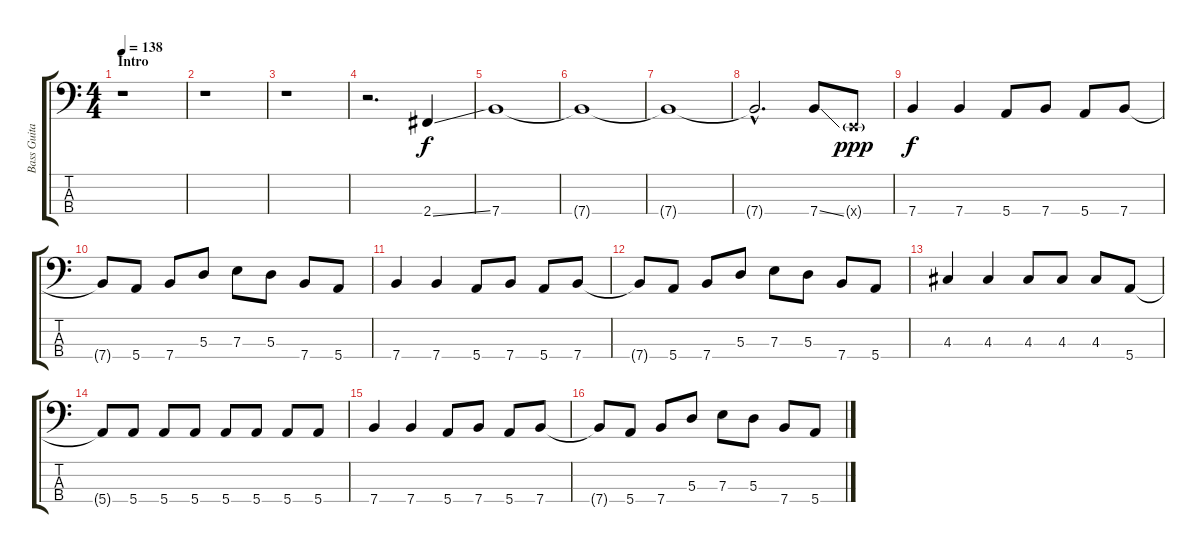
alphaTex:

\track ("Bass Guitar" "Bass Guita") {instrument electricbasspick}
\staff {score tabs}
\tuning (G2 D2 A1 E1) {hide}
\ts (4 4)
\section ("" "Intro")
\tempo 138
\clef f4
\ks c
r.1{dy f instrument electricbasspick} |
r.1 |
r.1 |
r.2{d} 2.4{ss}.4 |
7.4.1 |
7.4{t}.1 |
7.4{t}.1 |
7.4{hac t}.2{d} 7.4{ss}.8 0.4{g x}.8{dy ppp} |
7.4.4{dy f} 7.4.4 5.4.8 7.4.8 5.4.8 7.4.8 |
7.4{t}.8 5.4.8 7.4.8 5.3.8 7.3.8 5.3.8 7.4.8 5.4.8 |
7.4.4 7.4.4 5.4.8 7.4.8 5.4.8 7.4.8 |
7.4{t}.8 5.4.8 7.4.8 5.3.8 7.3.8 5.3.8 7.4.8 5.4.8 |
4.3.4 4.3.4 4.3.8 4.3.8 4.3.8 5.4.8 |
5.4{t}.8 5.4.8 5.4.8 5.4.8 5.4.8 5.4.8 5.4.8 5.4.8 |
7.4.4 7.4.4 5.4.8 7.4.8 5.4.8 7.4.8 |
7.4{t}.8 5.4.8 7.4.8 5.3.8 7.3.8 5.3.8 7.4.8 5.4.8
